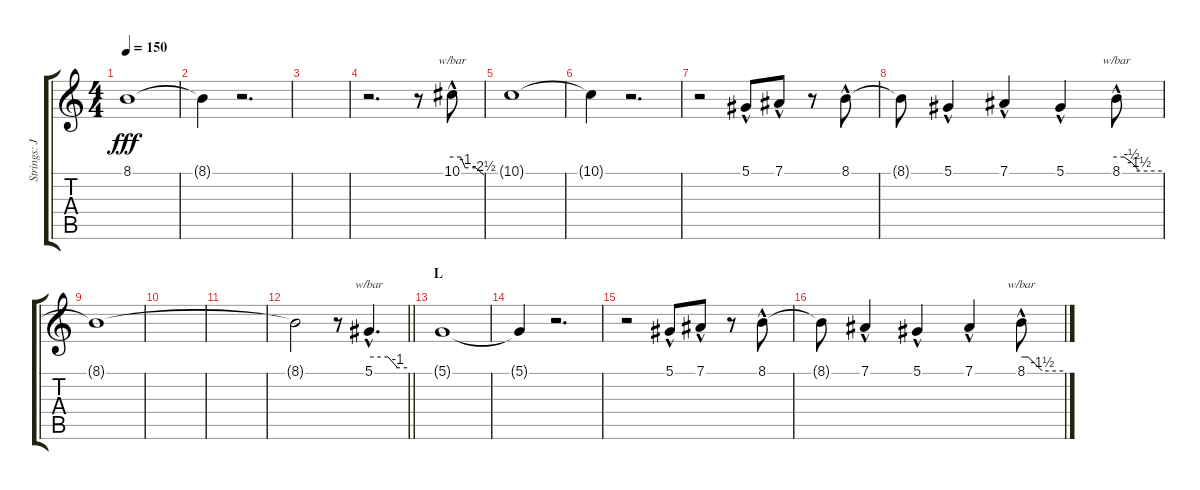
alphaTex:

\track ("Strings: Julie" "Strings: J") {instrument synthstrings1}
\staff {score tabs}
\tuning (Eb4 Bb3 Gb3 Db3 Ab2 Eb2) {hide}
\ts (4 4)
\tempo 150
\clef g2
\ks c
8.1{t}.1{dy fff} |
8.1{t}.4 r.2{d} |
|
r.2{d} r.8 10.1{hac}.8{tbe (custom default 0 0 16 0 25 -4 45 -4 60 -10)} |
10.1{t}.1 |
10.1{t}.4 r.2{d} |
r.2 5.1{hac}.8 7.1{hac}.8 r.8 8.1{hac}.8 |
8.1{t}.8 5.1{hac}.4 7.1{hac}.4 5.1{hac}.4 8.1{hac}.8{tbe (custom default 0 0 10 0 20 -2 30 -6 60 -6)} |
8.1{t}.1 |
|
|
\barLineRight lightlight
8.1{t}.2 r.8 5.1{hac}.4{d tbe (custom default 0 0 30 0 45 -4 60 -4)} |
\section ("" "L")
5.1{t}.1 |
5.1{t}.4 r.2{d} |
r.2 5.1{hac}.8 7.1{hac}.8 r.8 8.1{hac}.8 |
8.1{t}.8 7.1{hac}.4 5.1{hac}.4 7.1{hac}.4 8.1{hac}.8{tbe (custom default 0 0 10 0 30 -6 60 -6)}
